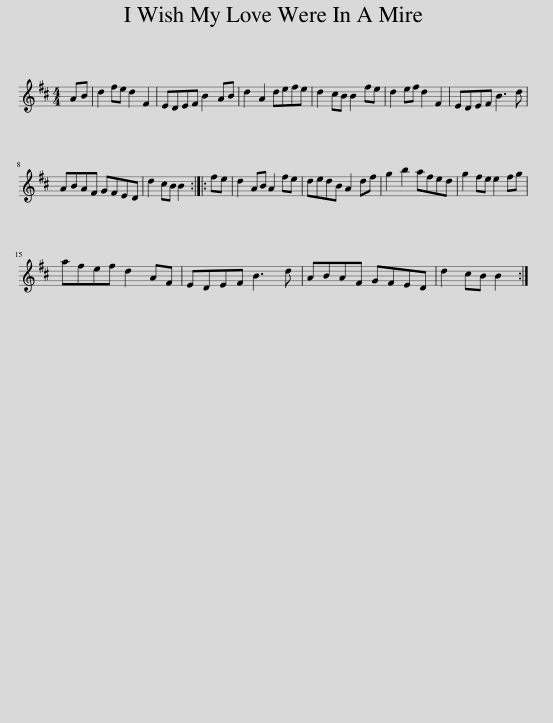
X:1
L:1/8
M:4/4
I:linebreak $
K:D
V:1 treble
V:1
 AB | d2 fe d2 F2 | EDEF B2 AB | d2 A2 defe | d2 cB B2 fe | %5
 d2 ef d2 F2 | EDEF B3 d |$ ABAF GFED | d2 cB B2 :: fe | %10
 d2 AB A2 fe | dedB A2 df | g2 b2 afed | g2 fe e2 fg |$ afef d2 AF | %15
 EDEF B3 d | ABAF GFED | d2 cB B2 :| %18
